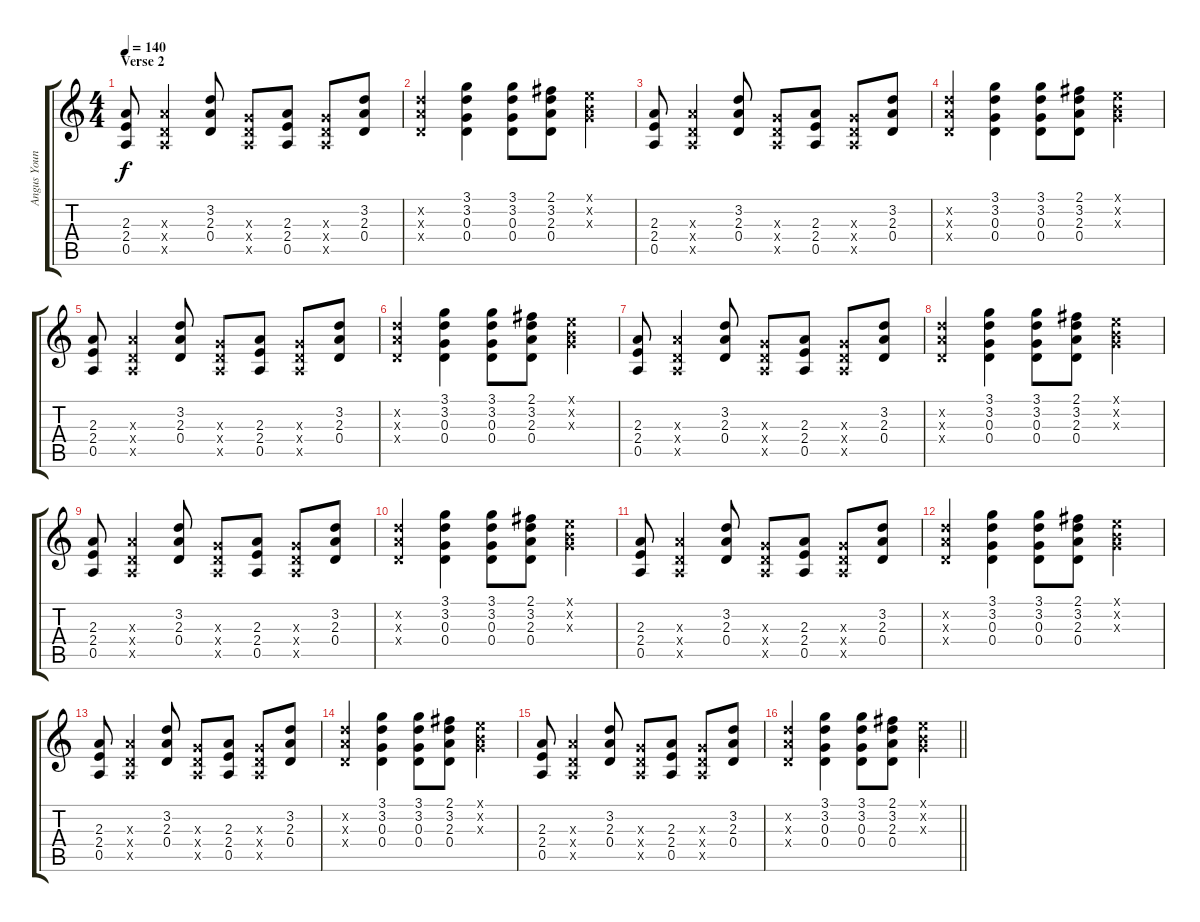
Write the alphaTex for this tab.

\track ("Angus Young" "Angus Youn") {instrument distortionguitar}
\staff {score tabs}
\tuning (E4 B3 G3 D3 A2 E2) {hide}
\ts (4 4)
\section ("" "Verse 2")
\tempo 140
\clef g2
\ks c
(2.3 2.4 0.5).8{dy f} (2.3{x} 0.4{x} 0.5{x}).4 (3.2 2.3 0.4).8 (0.3{x} 0.4{x} 0.5{x}).8 (2.3 2.4 0.5).8 (0.3{x} 0.4{x} 0.5{x}).8 (3.2 2.3 0.4).8 |
(3.2{x} 2.3{x} 0.4{x}).4 (3.1 3.2 0.3 0.4).4 (3.1 3.2 0.3 0.4).8 (2.1 3.2 2.3 0.4).8 (0.1{x} 0.2{x} 0.3{x}).4 |
(2.3 2.4 0.5).8 (2.3{x} 0.4{x} 0.5{x}).4 (3.2 2.3 0.4).8 (0.3{x} 0.4{x} 0.5{x}).8 (2.3 2.4 0.5).8 (0.3{x} 0.4{x} 0.5{x}).8 (3.2 2.3 0.4).8 |
(3.2{x} 2.3{x} 0.4{x}).4 (3.1 3.2 0.3 0.4).4 (3.1 3.2 0.3 0.4).8 (2.1 3.2 2.3 0.4).8 (0.1{x} 0.2{x} 0.3{x}).4 |
(2.3 2.4 0.5).8 (2.3{x} 0.4{x} 0.5{x}).4 (3.2 2.3 0.4).8 (0.3{x} 0.4{x} 0.5{x}).8 (2.3 2.4 0.5).8 (0.3{x} 0.4{x} 0.5{x}).8 (3.2 2.3 0.4).8 |
(3.2{x} 2.3{x} 0.4{x}).4 (3.1 3.2 0.3 0.4).4 (3.1 3.2 0.3 0.4).8 (2.1 3.2 2.3 0.4).8 (0.1{x} 0.2{x} 0.3{x}).4 |
(2.3 2.4 0.5).8 (2.3{x} 0.4{x} 0.5{x}).4 (3.2 2.3 0.4).8 (0.3{x} 0.4{x} 0.5{x}).8 (2.3 2.4 0.5).8 (0.3{x} 0.4{x} 0.5{x}).8 (3.2 2.3 0.4).8 |
(3.2{x} 2.3{x} 0.4{x}).4 (3.1 3.2 0.3 0.4).4 (3.1 3.2 0.3 0.4).8 (2.1 3.2 2.3 0.4).8 (0.1{x} 0.2{x} 0.3{x}).4 |
(2.3 2.4 0.5).8 (2.3{x} 0.4{x} 0.5{x}).4 (3.2 2.3 0.4).8 (0.3{x} 0.4{x} 0.5{x}).8 (2.3 2.4 0.5).8 (0.3{x} 0.4{x} 0.5{x}).8 (3.2 2.3 0.4).8 |
(3.2{x} 2.3{x} 0.4{x}).4 (3.1 3.2 0.3 0.4).4 (3.1 3.2 0.3 0.4).8 (2.1 3.2 2.3 0.4).8 (0.1{x} 0.2{x} 0.3{x}).4 |
(2.3 2.4 0.5).8 (2.3{x} 0.4{x} 0.5{x}).4 (3.2 2.3 0.4).8 (0.3{x} 0.4{x} 0.5{x}).8 (2.3 2.4 0.5).8 (0.3{x} 0.4{x} 0.5{x}).8 (3.2 2.3 0.4).8 |
(3.2{x} 2.3{x} 0.4{x}).4 (3.1 3.2 0.3 0.4).4 (3.1 3.2 0.3 0.4).8 (2.1 3.2 2.3 0.4).8 (0.1{x} 0.2{x} 0.3{x}).4 |
(2.3 2.4 0.5).8 (2.3{x} 0.4{x} 0.5{x}).4 (3.2 2.3 0.4).8 (0.3{x} 0.4{x} 0.5{x}).8 (2.3 2.4 0.5).8 (0.3{x} 0.4{x} 0.5{x}).8 (3.2 2.3 0.4).8 |
(3.2{x} 2.3{x} 0.4{x}).4 (3.1 3.2 0.3 0.4).4 (3.1 3.2 0.3 0.4).8 (2.1 3.2 2.3 0.4).8 (0.1{x} 0.2{x} 0.3{x}).4 |
(2.3 2.4 0.5).8 (2.3{x} 0.4{x} 0.5{x}).4 (3.2 2.3 0.4).8 (0.3{x} 0.4{x} 0.5{x}).8 (2.3 2.4 0.5).8 (0.3{x} 0.4{x} 0.5{x}).8 (3.2 2.3 0.4).8 |
\barLineRight lightlight
(3.2{x} 2.3{x} 0.4{x}).4 (3.1 3.2 0.3 0.4).4 (3.1 3.2 0.3 0.4).8 (2.1 3.2 2.3 0.4).8 (0.1{x} 0.2{x} 0.3{x}).4
